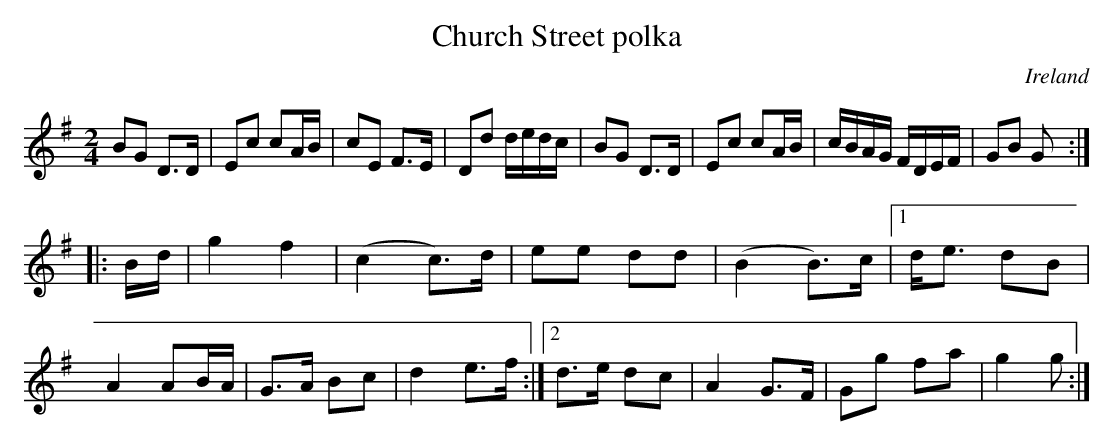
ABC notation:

X:1
T:Church Street polka
L:1/8
M:2/4
O:Ireland
K:G major
BG D>D | Ec cA/B/ | cE F>E | Dd d/e/d/c/ |\
BG D>D | Ec cA/B/ | c/B/A/G/ F/D/E/F/ | GB G:|
|:B/d/ |\
g2f2 | (c2 c)>d | ee dd | (B2 B)>c \
|1 d<e dB | A2 AB/A/ | G>A Bc | d2e>f :|2 \
d>e dc | A2 G>F | Gg fa | g2 g:|
